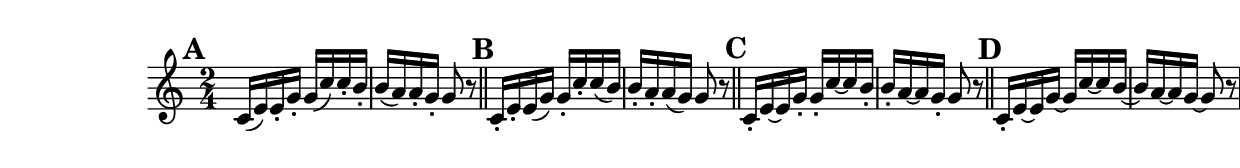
\version "2.24.0"

\relative {
  \language "english"

  \key c \major
  \time 2/4

  \override Score.NonMusicalPaperColumn.line-break-permission = ##f

  % Alternates from 1st edition
  \bar "" \mark \default
  c'16( e) e-. g-. g( c) c-. b-. | b( a) a-. g-. g8 r | \bar "||"

  \mark \default
  c,16-. e-. e( g) g-. c-. c( b) | b-. a-. a( g) g8 r | \bar "||"

  \mark \default
  c,16-. e~e g-. g-. c~c b-. | b-. a~a g-. g8 r | \bar "||"

  \mark \default
  c,16-. e~e g~g c~c b~ | b a~a g~8 r | \bar "||"

  \revert Score.NonMusicalPaperColumn.line-break-permission
}
